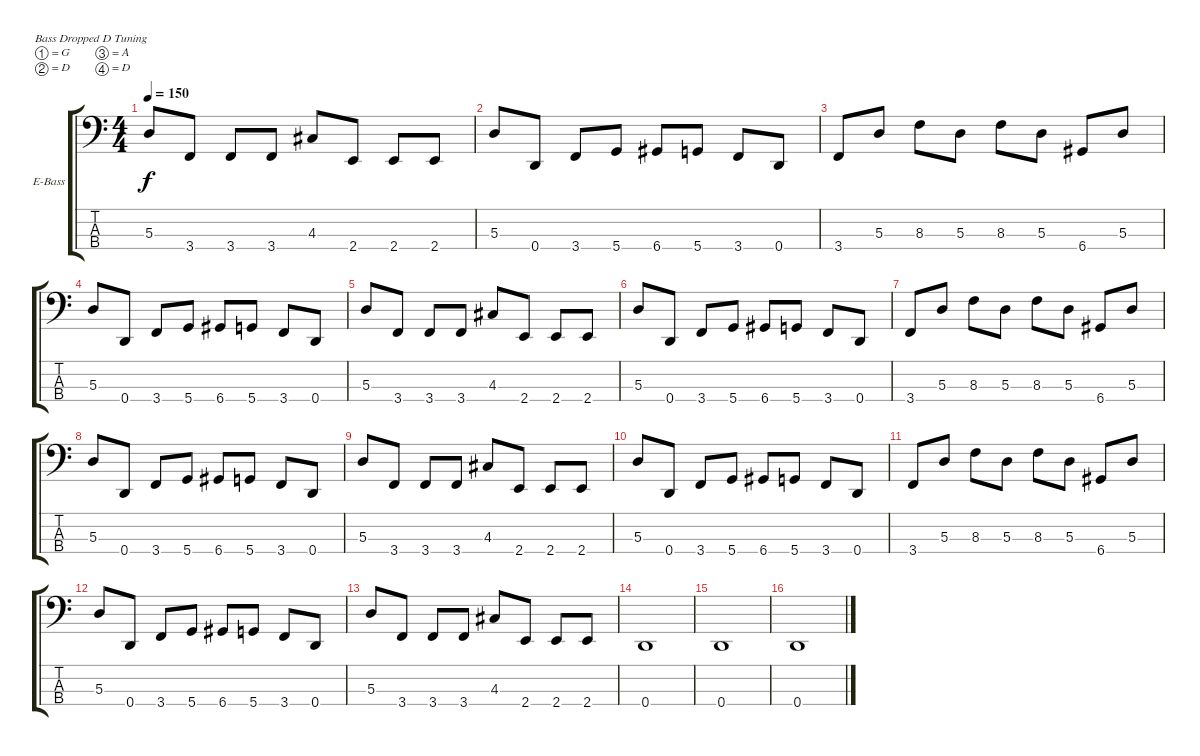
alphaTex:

\defaultSystemsLayout 4
\bracketExtendMode groupsimilarinstruments
\firstSystemTrackNameOrientation horizontal
\otherSystemsTrackNameOrientation horizontal
\track ("Electric Bass" "E-Bass") {instrument electricbassfinger}
\staff {score tabs}
\tuning (G2 D2 A1 D1)
\ts (4 4)
\tempo 150
\clef f4
\ks c
5.3.8{dy f} 3.4.8 3.4.8 3.4.8 4.3.8 2.4.8 2.4.8 2.4.8 |
5.3.8 0.4.8 3.4.8 5.4.8 6.4.8 5.4.8 3.4.8 0.4.8 |
3.4.8 5.3.8 8.3.8 5.3.8 8.3.8 5.3.8 6.4.8 5.3.8 |
5.3.8 0.4.8 3.4.8 5.4.8 6.4.8 5.4.8 3.4.8 0.4.8 |
5.3.8 3.4.8 3.4.8 3.4.8 4.3.8 2.4.8 2.4.8 2.4.8 |
5.3.8 0.4.8 3.4.8 5.4.8 6.4.8 5.4.8 3.4.8 0.4.8 |
3.4.8 5.3.8 8.3.8 5.3.8 8.3.8 5.3.8 6.4.8 5.3.8 |
5.3.8 0.4.8 3.4.8 5.4.8 6.4.8 5.4.8 3.4.8 0.4.8 |
5.3.8 3.4.8 3.4.8 3.4.8 4.3.8 2.4.8 2.4.8 2.4.8 |
5.3.8 0.4.8 3.4.8 5.4.8 6.4.8 5.4.8 3.4.8 0.4.8 |
3.4.8 5.3.8 8.3.8 5.3.8 8.3.8 5.3.8 6.4.8 5.3.8 |
5.3.8 0.4.8 3.4.8 5.4.8 6.4.8 5.4.8 3.4.8 0.4.8 |
5.3.8 3.4.8 3.4.8 3.4.8 4.3.8 2.4.8 2.4.8 2.4.8 |
0.4.1 |
0.4.1 |
0.4.1
